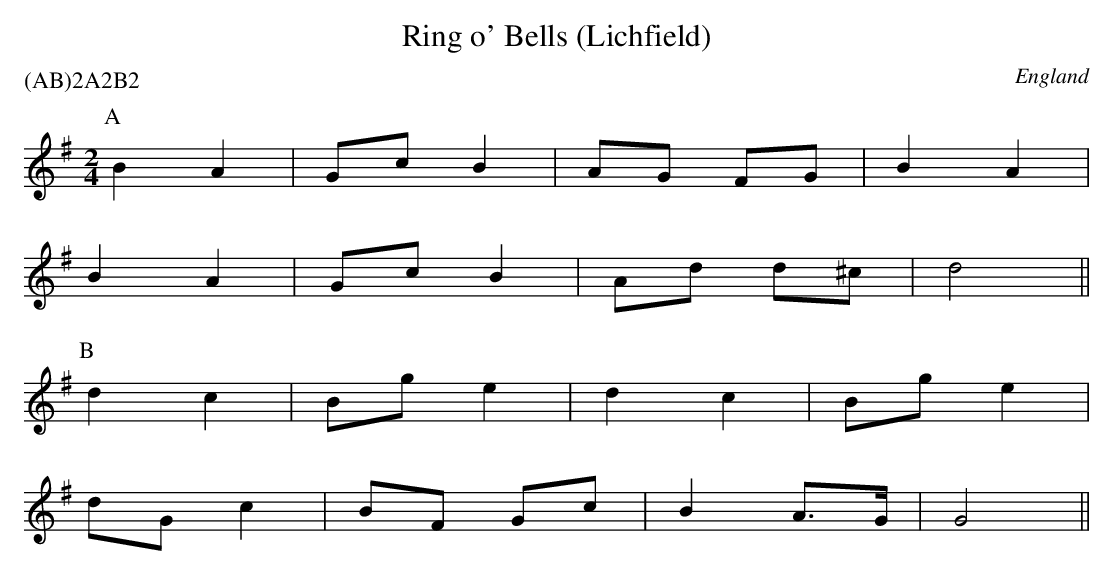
X:1
T:Ring o' Bells (Lichfield)
O:England
L:1/8
M:2/4
P:(AB)2A2B2
K:G major
P:A
B2 A2|Gc B2|AG FG |B2 A2|
B2 A2|Gc B2|Ad d^c|d4   ||
P:B
d2 c2|Bg e2|d2 c2 |Bg e2|
dG c2|BF Gc|B2 A>G|G4   ||
